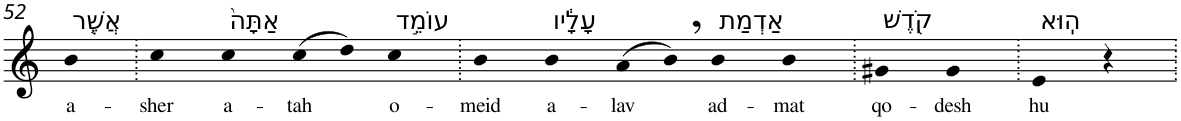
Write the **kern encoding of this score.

**kern	**text
*part1	*part1
*staff1	*staff1
*I"Piano	*
*I'Pno	*
!!LO:PB:g=z
*clefG2	*
*k[]	*
=52	=52
!LO:TX:a:t=אֲשֶׁ֤ר	!
!	!LO:LY:b
4b	a-
=53.	=53.
!	!LO:LY:b
4cc	-sher
!LO:TX:a:t=אַתָּה֙	!
!	!LO:LY:b
4cc	a-
!	!LO:LY:b
(>8cc	-tah
8dd)	.
!LO:TX:a:t=עוֹמֵ֣ד	!
!	!LO:LY:b
4cc	o-
=54.	=54.
!	!LO:LY:b
4b	-meid
!LO:TX:a:t=עָלָ֔יו	!
!	!LO:LY:b
4b	a-
!	!LO:LY:b
(>8a	-lav
8b,)	.
!LO:TX:a:t=אַדְמַת	!
!	!LO:LY:b
4b	ad-
!	!LO:LY:b
4b	-mat
=55.	=55.
!LO:TX:a:t=קֹ֖דֶשׁ	!
!	!LO:LY:b
4g#X	qo-
!	!LO:LY:b
4g#	-desh
=56.	=56.
!LO:TX:a:t=הֽוּא	!
!	!LO:LY:b
4e	hu
4r	.
=.	=.
*-	*-
